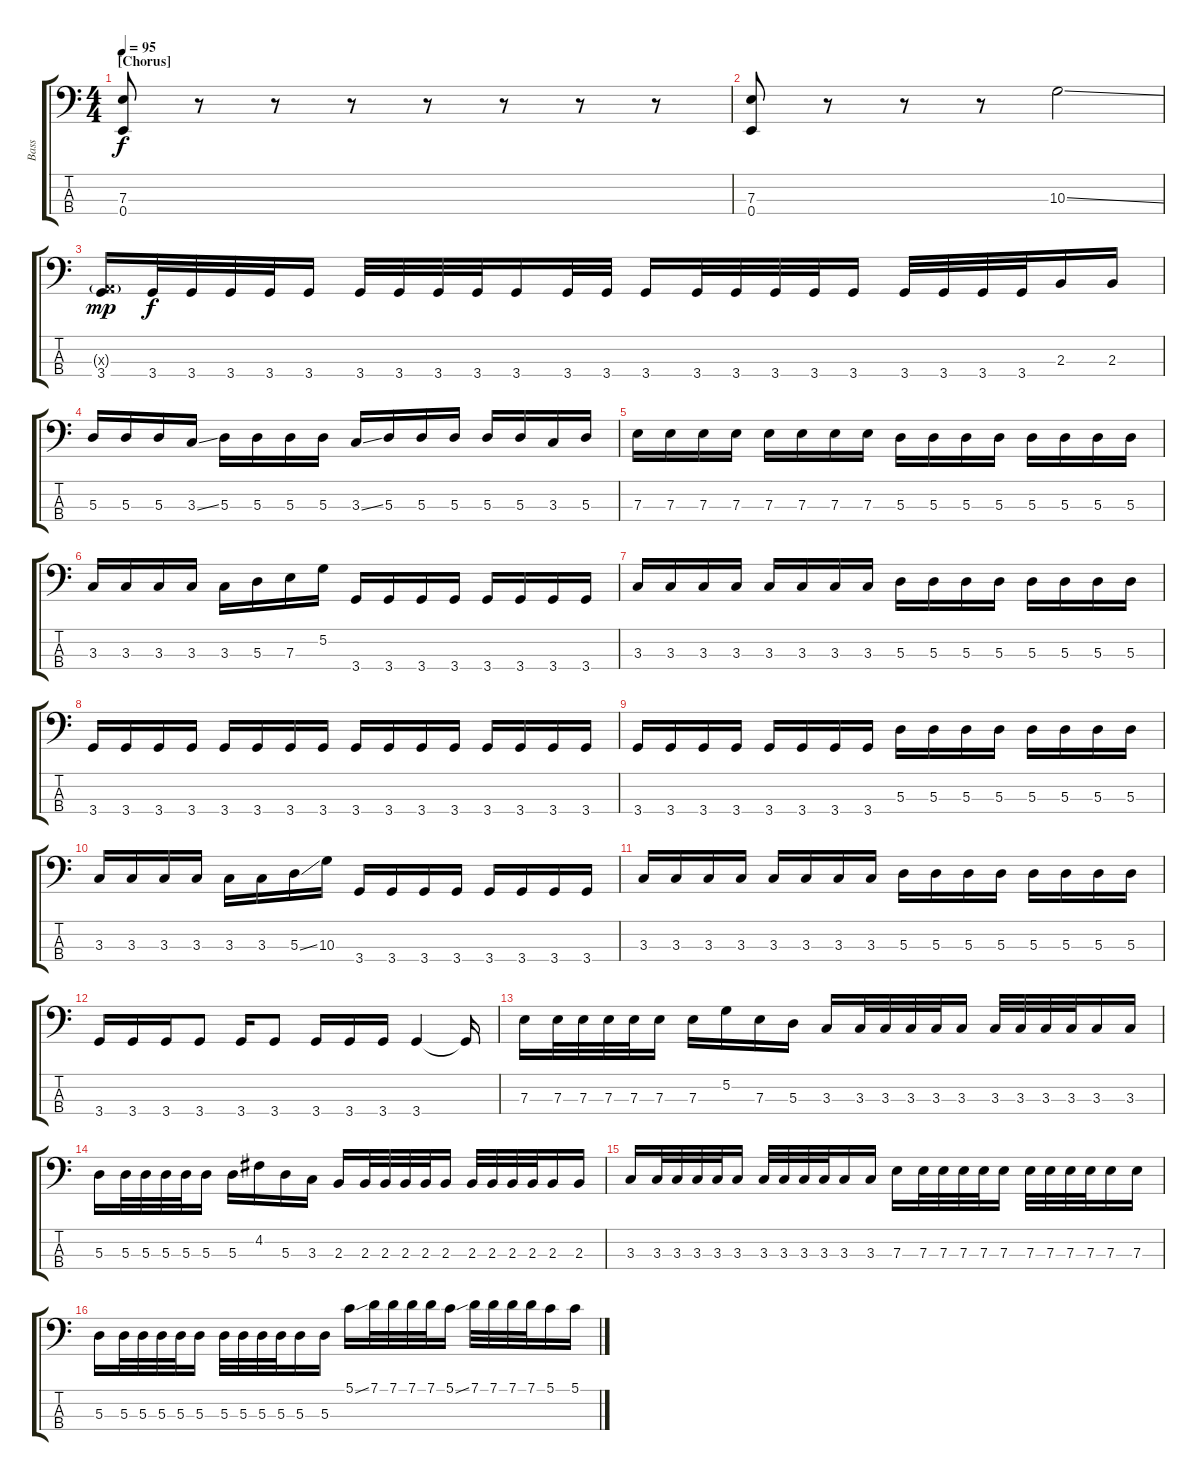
\track ("Bass" "Bass") {instrument electricbasspick}
\staff {score tabs}
\tuning (G2 D2 A1 E1) {hide}
\ts (4 4)
\section ("" "[Chorus]")
\tempo 95
\clef f4
\ks c
(7.3 0.4).8{dy f} r.8 r.8 r.8 r.8 r.8 r.8 r.8 |
(7.3 0.4).8 r.8 r.8 r.8 10.3{ss}.2 |
(0.3{g x} 3.4).16{dy mp} 3.4.32{dy f} 3.4.32 3.4.32 3.4.32 3.4.16 3.4.32 3.4.32 3.4.32 3.4.32 3.4.16 3.4.32 3.4.32 3.4.16 3.4.32 3.4.32 3.4.32 3.4.32 3.4.16 3.4.32 3.4.32 3.4.32 3.4.32 2.3.16 2.3.16 |
5.3.16 5.3.16 5.3.16 3.3{ss}.16 5.3.16 5.3.16 5.3.16 5.3.16 3.3{ss}.16 5.3.16 5.3.16 5.3.16 5.3.16 5.3.16 3.3.16 5.3.16 |
7.3.16 7.3.16 7.3.16 7.3.16 7.3.16 7.3.16 7.3.16 7.3.16 5.3.16 5.3.16 5.3.16 5.3.16 5.3.16 5.3.16 5.3.16 5.3.16 |
3.3.16 3.3.16 3.3.16 3.3.16 3.3.16 5.3.16 7.3.16 5.2.16 3.4.16 3.4.16 3.4.16 3.4.16 3.4.16 3.4.16 3.4.16 3.4.16 |
3.3.16 3.3.16 3.3.16 3.3.16 3.3.16 3.3.16 3.3.16 3.3.16 5.3.16 5.3.16 5.3.16 5.3.16 5.3.16 5.3.16 5.3.16 5.3.16 |
3.4.16 3.4.16 3.4.16 3.4.16 3.4.16 3.4.16 3.4.16 3.4.16 3.4.16 3.4.16 3.4.16 3.4.16 3.4.16 3.4.16 3.4.16 3.4.16 |
3.4.16 3.4.16 3.4.16 3.4.16 3.4.16 3.4.16 3.4.16 3.4.16 5.3.16 5.3.16 5.3.16 5.3.16 5.3.16 5.3.16 5.3.16 5.3.16 |
3.3.16 3.3.16 3.3.16 3.3.16 3.3.16 3.3.16 5.3{ss}.16 10.3.16 3.4.16 3.4.16 3.4.16 3.4.16 3.4.16 3.4.16 3.4.16 3.4.16 |
3.3.16 3.3.16 3.3.16 3.3.16 3.3.16 3.3.16 3.3.16 3.3.16 5.3.16 5.3.16 5.3.16 5.3.16 5.3.16 5.3.16 5.3.16 5.3.16 |
3.4.16 3.4.16 3.4.16 3.4.8 3.4.16 3.4.8 3.4.16 3.4.16 3.4.16 3.4.4 3.4{t}.16 |
\section ("" "")
7.3.16 7.3.32 7.3.32 7.3.32 7.3.32 7.3.16 7.3.16 5.2.16 7.3.16 5.3.16 3.3.16 3.3.32 3.3.32 3.3.32 3.3.32 3.3.16 3.3.32 3.3.32 3.3.32 3.3.32 3.3.16 3.3.16 |
5.3.16 5.3.32 5.3.32 5.3.32 5.3.32 5.3.16 5.3.16 4.2.16 5.3.16 3.3.16 2.3.16 2.3.32 2.3.32 2.3.32 2.3.32 2.3.16 2.3.32 2.3.32 2.3.32 2.3.32 2.3.16 2.3.16 |
3.3.16 3.3.32 3.3.32 3.3.32 3.3.32 3.3.16 3.3.32 3.3.32 3.3.32 3.3.32 3.3.16 3.3.16 7.3.16 7.3.32 7.3.32 7.3.32 7.3.32 7.3.16 7.3.32 7.3.32 7.3.32 7.3.32 7.3.16 7.3.16 |
5.3.16 5.3.32 5.3.32 5.3.32 5.3.32 5.3.16 5.3.32 5.3.32 5.3.32 5.3.32 5.3.16 5.3.16 5.1{ss}.16 7.1.32 7.1.32 7.1.32 7.1.32 5.1{ss}.16 7.1.32 7.1.32 7.1.32 7.1.32 5.1.16 5.1.16
